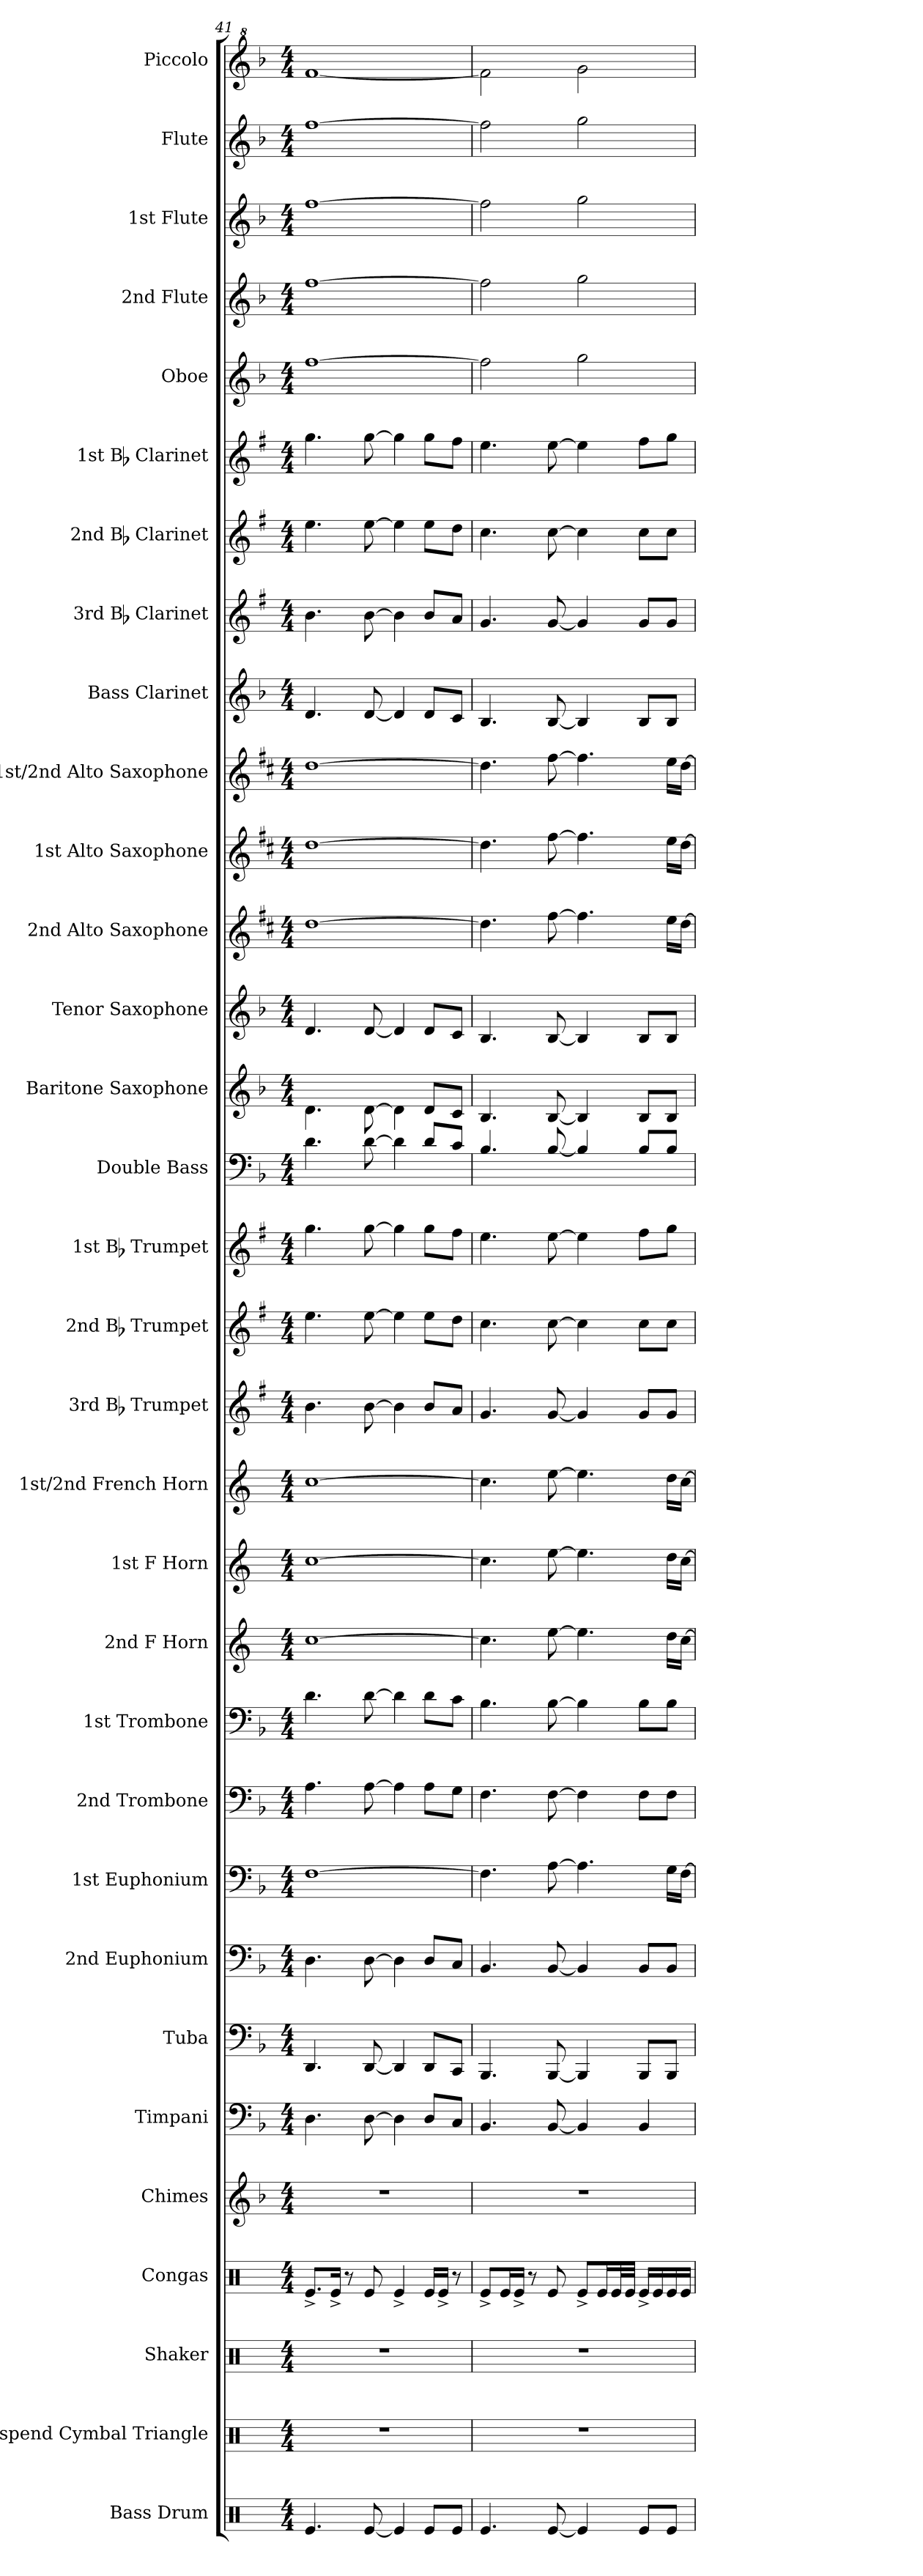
**kern	**kern	**kern	**kern	**kern	**kern	**kern	**kern	**kern	**kern	**kern	**kern	**kern	**kern	**kern	**kern	**kern	**kern	**kern	**kern	**kern	**kern	**kern	**kern	**kern	**kern	**kern	**kern	**kern	**kern	**kern	**kern
*part32	*part31	*part30	*part29	*part28	*part27	*part26	*part25	*part24	*part23	*part22	*part21	*part20	*part19	*part18	*part17	*part16	*part15	*part14	*part13	*part12	*part11	*part10	*part9	*part8	*part7	*part6	*part5	*part4	*part3	*part2	*part1
*staff32	*staff31	*staff30	*staff29	*staff28	*staff27	*staff26	*staff25	*staff24	*staff23	*staff22	*staff21	*staff20	*staff19	*staff18	*staff17	*staff16	*staff15	*staff14	*staff13	*staff12	*staff11	*staff10	*staff9	*staff8	*staff7	*staff6	*staff5	*staff4	*staff3	*staff2	*staff1
*I"Bass Drum	*I"Suspend Cymbal Triangle	*I"Shaker	*I"Congas	*I"Chimes	*I"Timpani	*I"Tuba	*I"2nd Euphonium	*I"1st Euphonium	*I"2nd Trombone	*I"1st Trombone	*I"2nd F Horn	*I"1st F Horn	*I"1st/2nd French Horn	*I"3rd Bb Trumpet	*I"2nd Bb Trumpet	*I"1st Bb Trumpet	*I"Double Bass	*I"Baritone Saxophone	*I"Tenor Saxophone	*I"2nd Alto Saxophone	*I"1st Alto Saxophone	*I"1st/2nd Alto Saxophone	*I"Bass Clarinet	*I"3rd Bb Clarinet	*I"2nd Bb Clarinet	*I"1st Bb Clarinet	*I"Oboe	*I"2nd Flute	*I"1st Flute	*I"Flute	*I"Piccolo
*I'B. Dr.	*I'Sus.C Tri.	*I'Sh.	*I'Co.	*I'Chm.	*I'Timp.	*I'Tba.	*I'Euph. 2	*I'Euph. 1	*I'Tbn. 2	*I'Tbn. 1	*I'F Hn. 2	*I'F Hn. 1	*I'F Hn. 1/2	*I'Tpt. 3	*I'Tpt. 2	*I'Tpt. 1	*I'D. Bass	*I'Bar. Sax	*I'T. Sax.	*I'A. Sax. 2	*I'A. Sax. 1	*I'A. Sax. 1/2	*I'B. Cl.	*I'Cl. 3	*I'Cl. 2	*I'Cl. 1	*I'Ob.	*I'Fl. 2	*I'Fl. 1	*I'Fl.	*I'Picc.
*clefX	*clefX	*clefX	*clefX	*clefG2	*clefF4	*clefF4	*clefF4	*clefF4	*clefF4	*clefF4	*clefG2	*clefG2	*clefG2	*clefG2	*clefG2	*clefG2	*clefF4	*clefG2	*clefG2	*clefG2	*clefG2	*clefG2	*clefG2	*clefG2	*clefG2	*clefG2	*clefG2	*clefG2	*clefG2	*clefG2	*clefG^2
*	*	*	*	*	*	*	*	*	*	*	*ITrd4c7	*ITrd4c7	*ITrd4c7	*ITrd1c2	*ITrd1c2	*ITrd1c2	*ITrd7c12	*ITrd12c21	*ITrd8c14	*ITrd5c9	*ITrd5c9	*ITrd5c9	*ITrd8c14	*ITrd1c2	*ITrd1c2	*ITrd1c2	*	*	*	*	*ITrd-7c-12
*k[]	*k[]	*k[]	*k[]	*k[b-]	*k[b-]	*k[b-]	*k[b-]	*k[b-]	*k[b-]	*k[b-]	*k[b-]	*k[b-]	*k[b-]	*k[b-]	*k[b-]	*k[b-]	*k[b-]	*k[b-]	*k[b-]	*k[b-]	*k[b-]	*k[b-]	*k[b-]	*k[b-]	*k[b-]	*k[b-]	*k[b-]	*k[b-]	*k[b-]	*k[b-]	*k[b-]
*M4/4	*M4/4	*M4/4	*M4/4	*M4/4	*M4/4	*M4/4	*M4/4	*M4/4	*M4/4	*M4/4	*M4/4	*M4/4	*M4/4	*M4/4	*M4/4	*M4/4	*M4/4	*M4/4	*M4/4	*M4/4	*M4/4	*M4/4	*M4/4	*M4/4	*M4/4	*M4/4	*M4/4	*M4/4	*M4/4	*M4/4	*M4/4
=41	=41	=41	=41	=41	=41	=41	=41	=41	=41	=41	=41	=41	=41	=41	=41	=41	=41	=41	=41	=41	=41	=41	=41	=41	=41	=41	=41	=41	=41	=41	=41
4.Re/	1r	1r	8.Re^/L	1r	4.D\	4.DD/	4.D\	[1F	4.A\	4.d\	[1f	[1f	[1f	4.a\	4.dd\	4.ff\	4.D\	4.D\	4.D/	[1f	[1f	[1f	4.D/	4.a\	4.dd\	4.ff\	[1ff	[1ff	[1ff	[1ff	[1fff
.	.	.	16Re^/Jk	.	.	.	.	.	.	.	.	.	.	.	.	.	.	.	.	.	.	.	.	.	.	.	.	.	.	.	.
.	.	.	8r	.	.	.	.	.	.	.	.	.	.	.	.	.	.	.	.	.	.	.	.	.	.	.	.	.	.	.	.
[8Re/	.	.	8Re/	.	[8D\	[8DD/	[8D\	.	[8A\	[8d\	.	.	.	[8a\	[8dd\	[8ff\	[8D\	[8D\	[8D/	.	.	.	[8D/	[8a\	[8dd\	[8ff\	.	.	.	.	.
4Re/]	.	.	4Re^/	.	4D\]	4DD/]	4D\]	.	4A\]	4d\]	.	.	.	4a\]	4dd\]	4ff\]	4D\]	4D\]	4D/]	.	.	.	4D/]	4a\]	4dd\]	4ff\]	.	.	.	.	.
8Re/L	.	.	16Re/LL	.	8D/L	8DD/L	8D/L	.	8A\L	8d\L	.	.	.	8a/L	8dd\L	8ff\L	8D/L	8D/L	8D/L	.	.	.	8D/L	8a/L	8dd\L	8ff\L	.	.	.	.	.
.	.	.	16Re^/JJ	.	.	.	.	.	.	.	.	.	.	.	.	.	.	.	.	.	.	.	.	.	.	.	.	.	.	.	.
8Re/J	.	.	8r	.	8C/J	8CC/J	8C/J	.	8G\J	8c\J	.	.	.	8g/J	8cc\J	8ee\J	8C/J	8C/J	8C/J	.	.	.	8C/J	8g/J	8cc\J	8ee\J	.	.	.	.	.
=42	=42	=42	=42	=42	=42	=42	=42	=42	=42	=42	=42	=42	=42	=42	=42	=42	=42	=42	=42	=42	=42	=42	=42	=42	=42	=42	=42	=42	=42	=42	=42
4.Re/	1r	1r	8Re^/L	1r	4.BB-/	4.BBB-/	4.BB-/	4.F\]	4.F\	4.B-\	4.f\]	4.f\]	4.f\]	4.f/	4.b-\	4.dd\	4.BB-/	4.BB-/	4.BB-/	4.f\]	4.f\]	4.f\]	4.BB-/	4.f/	4.b-\	4.dd\	2ff\]	2ff\]	2ff\]	2ff\]	2fff\]
.	.	.	16Re/L	.	.	.	.	.	.	.	.	.	.	.	.	.	.	.	.	.	.	.	.	.	.	.	.	.	.	.	.
.	.	.	16Re^/JJ	.	.	.	.	.	.	.	.	.	.	.	.	.	.	.	.	.	.	.	.	.	.	.	.	.	.	.	.
.	.	.	8r	.	.	.	.	.	.	.	.	.	.	.	.	.	.	.	.	.	.	.	.	.	.	.	.	.	.	.	.
[8Re/	.	.	8Re/	.	[8BB-/	[8BBB-/	[8BB-/	[8A\	[8F\	[8B-\	[8a\	[8a\	[8a\	[8f/	[8b-\	[8dd\	[8BB-/	[8BB-/	[8BB-/	[8a\	[8a\	[8a\	[8BB-/	[8f/	[8b-\	[8dd\	.	.	.	.	.
4Re/]	.	.	8Re^/L	.	4BB-/]	4BBB-/]	4BB-/]	4.A\]	4F\]	4B-\]	4.a\]	4.a\]	4.a\]	4f/]	4b-\]	4dd\]	4BB-/]	4BB-/]	4BB-/]	4.a\]	4.a\]	4.a\]	4BB-/]	4f/]	4b-\]	4dd\]	2gg\	2gg\	2gg\	2gg\	2ggg\
.	.	.	16Re/L	.	.	.	.	.	.	.	.	.	.	.	.	.	.	.	.	.	.	.	.	.	.	.	.	.	.	.	.
.	.	.	32Re/L	.	.	.	.	.	.	.	.	.	.	.	.	.	.	.	.	.	.	.	.	.	.	.	.	.	.	.	.
.	.	.	32Re/JJJ	.	.	.	.	.	.	.	.	.	.	.	.	.	.	.	.	.	.	.	.	.	.	.	.	.	.	.	.
8Re/L	.	.	16Re^/LL	.	4BB-/	8BBB-/L	8BB-/L	.	8F\L	8B-\L	.	.	.	8f/L	8b-\L	8ee\L	8BB-/L	8BB-/L	8BB-/L	.	.	.	8BB-/L	8f/L	8b-\L	8ee\L	.	.	.	.	.
.	.	.	16Re/	.	.	.	.	.	.	.	.	.	.	.	.	.	.	.	.	.	.	.	.	.	.	.	.	.	.	.	.
8Re/J	.	.	16Re/	.	.	8BBB-/J	8BB-/J	16G\LL	8F\J	8B-\J	16g\LL	16g\LL	16g\LL	8f/J	8b-\J	8ff\J	8BB-/J	8BB-/J	8BB-/J	16g\LL	16g\LL	16g\LL	8BB-/J	8f/J	8b-\J	8ff\J	.	.	.	.	.
.	.	.	16Re/JJ	.	.	.	.	[16F\JJ	.	.	[16f\JJ	[16f\JJ	[16f\JJ	.	.	.	.	.	.	[16f\JJ	[16f\JJ	[16f\JJ	.	.	.	.	.	.	.	.	.
=	=	=	=	=	=	=	=	=	=	=	=	=	=	=	=	=	=	=	=	=	=	=	=	=	=	=	=	=	=	=	=
*-	*-	*-	*-	*-	*-	*-	*-	*-	*-	*-	*-	*-	*-	*-	*-	*-	*-	*-	*-	*-	*-	*-	*-	*-	*-	*-	*-	*-	*-	*-	*-
